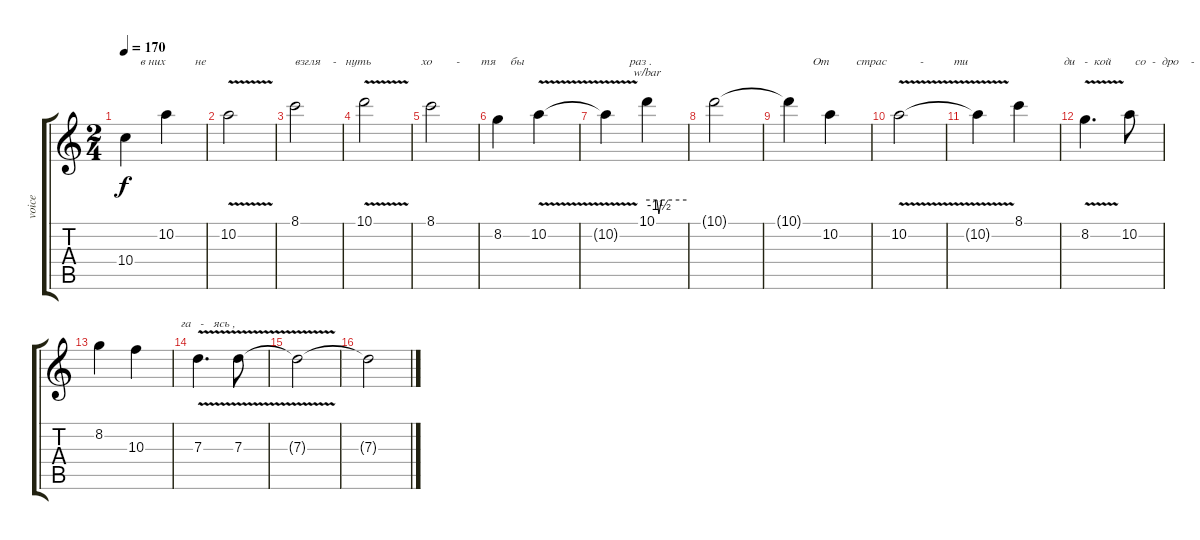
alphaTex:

\track ("voice" "voice") {instrument synthbass1}
\staff {score tabs}
\tuning (E4 B3 G3 D3 A2 E2) {hide}
\ts (2 4)
\tempo 170
\clef g2
\ks c
10.4{t}.4{txt "     в них          не    " dy f} 10.2.4 |
10.2{v}.2 |
8.1.2{txt "взгля    -   нуть"} |
10.1{v}.2{txt "                   хо        -       тя     бы"} |
8.1.2 |
8.2.4 10.2{v}.4 |
10.2{t}.4{txt "        раз ."} 10.1.4{tbe (custom default 0 0 15 0 18 -6 22 0 60 0)} |
10.1{t}.2 |
10.1{t}.4{txt "        От         страс           -          ти"} 10.2.4 |
10.2{v}.2 |
10.2{t}.4 8.1.4{txt "               ди   -  кой        со  -  дро    -"} |
8.2{v}.4{d} 10.2.8 |
8.2.4 10.3.4{txt "               га   -   ясь ,"} |
7.3{v}.4{d} 7.3{v}.8 |
7.3{t}.2 |
7.3{t}.2
